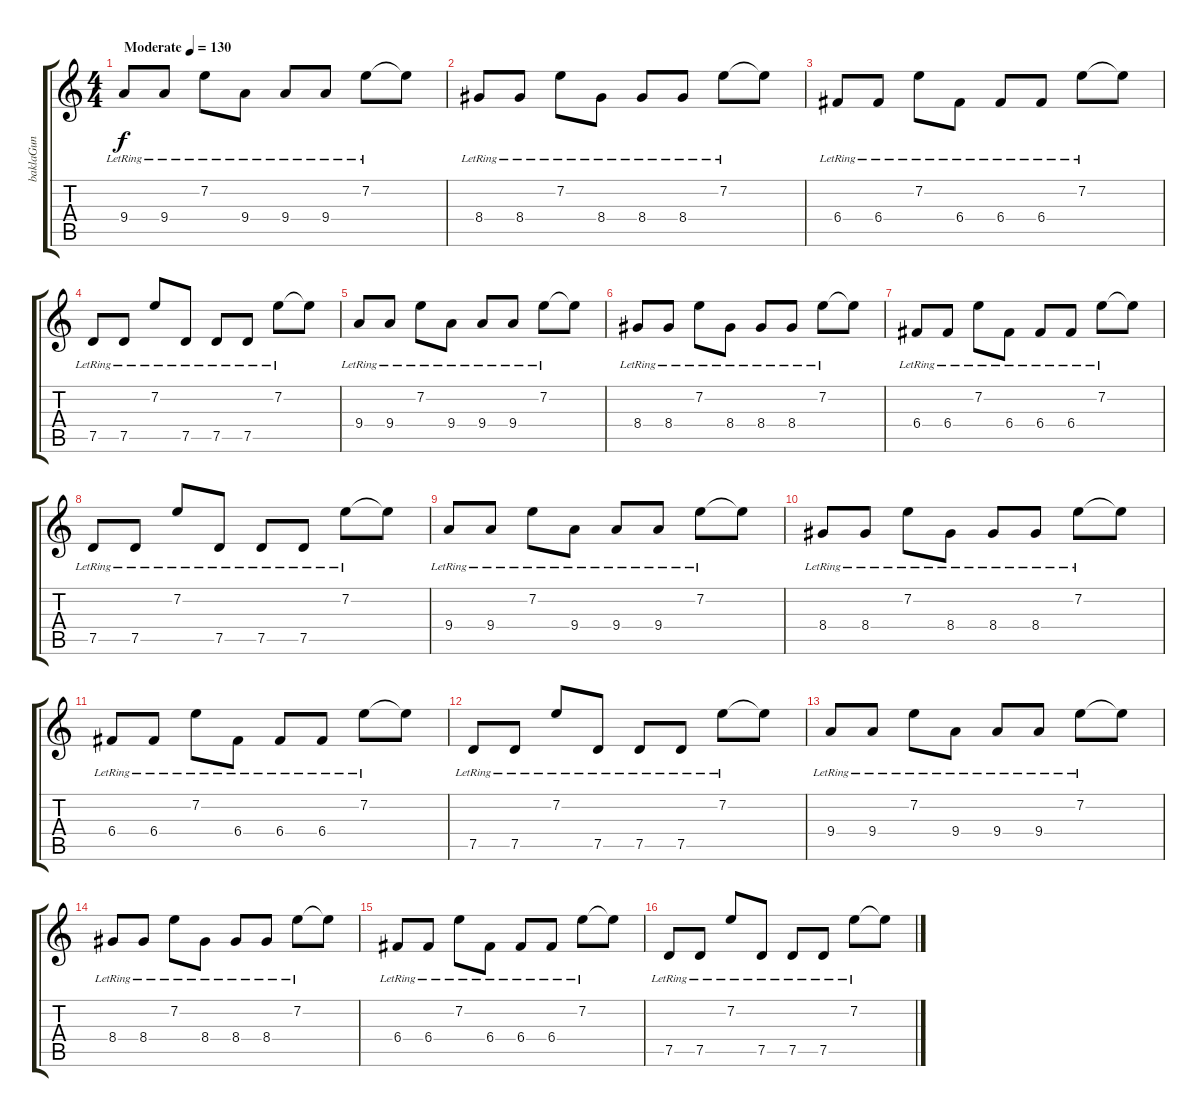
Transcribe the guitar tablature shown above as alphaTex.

\track ("baklaGun" "baklaGun") {instrument electricguitarclean}
\staff {score tabs}
\tuning (D4 A3 F3 C3 G2 D2) {hide}
\ts (4 4)
\tempo (130 "Moderate")
\clef g2
\ks c
9.4{lr}.8{dy f instrument electricguitarclean} 9.4{lr}.8 7.2{lr}.8 9.4{lr}.8 9.4{lr}.8 9.4{lr}.8 7.2{lr}.8 7.2{t}.8 |
8.4{lr}.8 8.4{lr}.8 7.2{lr}.8 8.4{lr}.8 8.4{lr}.8 8.4{lr}.8 7.2{lr}.8 7.2{t}.8 |
6.4{lr}.8 6.4{lr}.8 7.2{lr}.8 6.4{lr}.8 6.4{lr}.8 6.4{lr}.8 7.2{lr}.8 7.2{t}.8 |
7.5{lr}.8 7.5{lr}.8 7.2{lr}.8 7.5{lr}.8 7.5{lr}.8 7.5{lr}.8 7.2{lr}.8 7.2{t}.8 |
9.4{lr}.8 9.4{lr}.8 7.2{lr}.8 9.4{lr}.8 9.4{lr}.8 9.4{lr}.8 7.2{lr}.8 7.2{t}.8 |
8.4{lr}.8 8.4{lr}.8 7.2{lr}.8 8.4{lr}.8 8.4{lr}.8 8.4{lr}.8 7.2{lr}.8 7.2{t}.8 |
6.4{lr}.8 6.4{lr}.8 7.2{lr}.8 6.4{lr}.8 6.4{lr}.8 6.4{lr}.8 7.2{lr}.8 7.2{t}.8 |
7.5{lr}.8 7.5{lr}.8 7.2{lr}.8 7.5{lr}.8 7.5{lr}.8 7.5{lr}.8 7.2{lr}.8 7.2{t}.8 |
9.4{lr}.8 9.4{lr}.8 7.2{lr}.8 9.4{lr}.8 9.4{lr}.8 9.4{lr}.8 7.2{lr}.8 7.2{t}.8 |
8.4{lr}.8 8.4{lr}.8 7.2{lr}.8 8.4{lr}.8 8.4{lr}.8 8.4{lr}.8 7.2{lr}.8 7.2{t}.8 |
6.4{lr}.8 6.4{lr}.8 7.2{lr}.8 6.4{lr}.8 6.4{lr}.8 6.4{lr}.8 7.2{lr}.8 7.2{t}.8 |
7.5{lr}.8 7.5{lr}.8 7.2{lr}.8 7.5{lr}.8 7.5{lr}.8 7.5{lr}.8 7.2{lr}.8 7.2{t}.8 |
9.4{lr}.8 9.4{lr}.8 7.2{lr}.8 9.4{lr}.8 9.4{lr}.8 9.4{lr}.8 7.2{lr}.8 7.2{t}.8 |
8.4{lr}.8 8.4{lr}.8 7.2{lr}.8 8.4{lr}.8 8.4{lr}.8 8.4{lr}.8 7.2{lr}.8 7.2{t}.8 |
6.4{lr}.8 6.4{lr}.8 7.2{lr}.8 6.4{lr}.8 6.4{lr}.8 6.4{lr}.8 7.2{lr}.8 7.2{t}.8 |
7.5{lr}.8 7.5{lr}.8 7.2{lr}.8 7.5{lr}.8 7.5{lr}.8 7.5{lr}.8 7.2{lr}.8 7.2{t}.8
